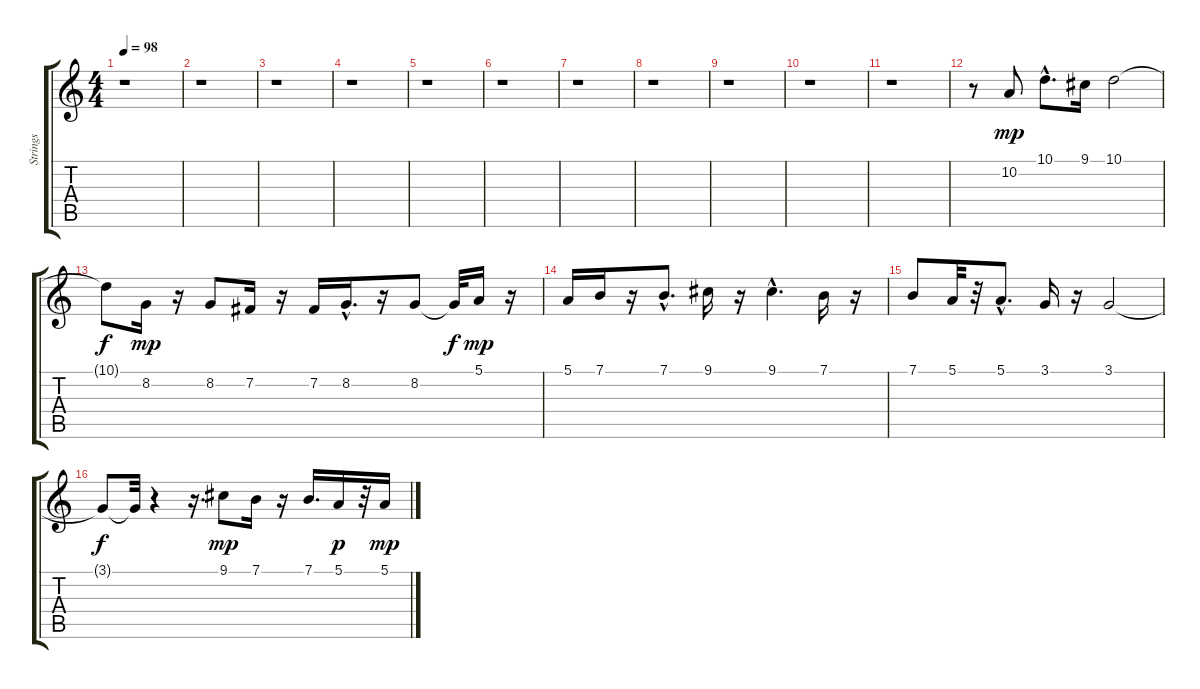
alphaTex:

\track ("Strings" "Strings") {instrument stringensemble1}
\staff {score tabs}
\tuning (E4 B3 G3 D3 A2 E2) {hide}
\ts (4 4)
\tempo 98
\clef g2
\ks c
r.1{dy mp instrument stringensemble1} |
r.1 |
r.1 |
r.1 |
r.1 |
r.1 |
r.1 |
r.1 |
r.1 |
r.1 |
r.1 |
r.8 10.2.8 10.1{hac}.8{d} 9.1.16 10.1.2 |
10.1{t}.8{dy f} 8.2.16{dy mp} r.16 8.2.8 7.2.16 r.16 7.2.16 8.2{hac}.16{d} r.16 8.2.8 8.2{t}.32{dy f} 5.1.16{dy mp} r.16 |
5.1.16 7.1.16 r.16 7.1{hac}.8{d} 9.1.16 r.16 9.1{hac}.4{d} 7.1.16 r.16 |
7.1.8 5.1.32 r.32 5.1{hac}.8{d} 3.1.16 r.16 3.1.2 |
3.1{t}.8{dy f} 3.1{t}.32 r.4 r.16{d} 9.1.8{dy mp} 7.1.16 r.16 7.1.16{d} 5.1.16{dy p} r.32 5.1.16{dy mp}
